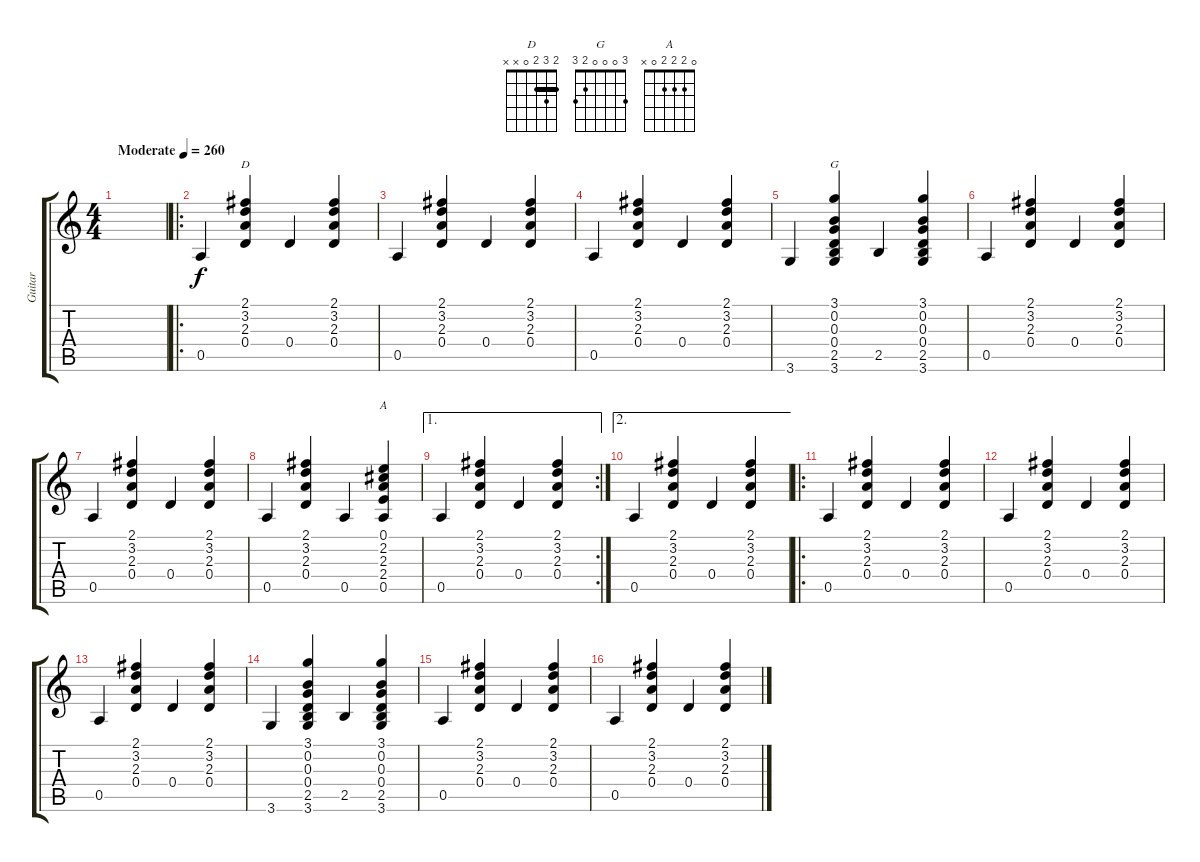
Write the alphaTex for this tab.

\track ("Guitar" "Guitar") {instrument acousticguitarsteel}
\staff {score tabs}
\tuning (E4 B3 G3 D3 A2 E2) {hide}
\chord ("D" 2 3 2 0 x x) {barre 2}
\chord ("G" 3 0 0 0 2 3)
\chord ("A" 0 2 2 2 0 x)
\ts (4 4)
\tempo (260 "Moderate")
\clef g2
\ks c
|
\ro
0.5.4 (2.1 3.2 2.3 0.4).4{ch "D"} 0.4.4 (2.1 3.2 2.3 0.4).4 |
0.5.4 (2.1 3.2 2.3 0.4).4 0.4.4 (2.1 3.2 2.3 0.4).4 |
0.5.4 (2.1 3.2 2.3 0.4).4 0.4.4 (2.1 3.2 2.3 0.4).4 |
3.6.4 (3.1 0.2 0.3 0.4 2.5 3.6).4{ch "G"} 2.5.4 (3.1 0.2 0.3 0.4 2.5 3.6).4 |
0.5.4 (2.1 3.2 2.3 0.4).4 0.4.4 (2.1 3.2 2.3 0.4).4 |
0.5.4 (2.1 3.2 2.3 0.4).4 0.4.4 (2.1 3.2 2.3 0.4).4 |
0.5.4 (2.1 3.2 2.3 0.4).4 0.5.4 (0.1 2.2 2.3 2.4 0.5).4{ch "A"} |
\ae 1
\rc 2
0.5.4 (2.1 3.2 2.3 0.4).4 0.4.4 (2.1 3.2 2.3 0.4).4 |
\ae 2
0.5.4 (2.1 3.2 2.3 0.4).4 0.4.4 (2.1 3.2 2.3 0.4).4 |
\ro
0.5.4 (2.1 3.2 2.3 0.4).4 0.4.4 (2.1 3.2 2.3 0.4).4 |
0.5.4 (2.1 3.2 2.3 0.4).4 0.4.4 (2.1 3.2 2.3 0.4).4 |
0.5.4 (2.1 3.2 2.3 0.4).4 0.4.4 (2.1 3.2 2.3 0.4).4 |
3.6.4 (3.1 0.2 0.3 0.4 2.5 3.6).4 2.5.4 (3.1 0.2 0.3 0.4 2.5 3.6).4 |
0.5.4 (2.1 3.2 2.3 0.4).4 0.4.4 (2.1 3.2 2.3 0.4).4 |
0.5.4 (2.1 3.2 2.3 0.4).4 0.4.4 (2.1 3.2 2.3 0.4).4
